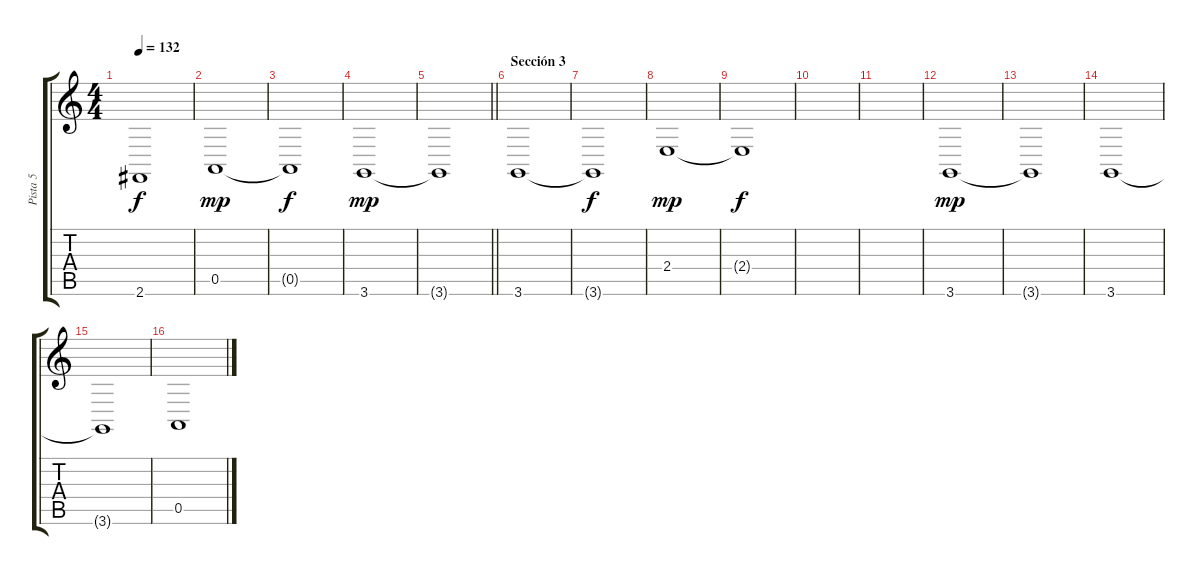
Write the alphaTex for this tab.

\track ("Pista 5" "Pista 5") {instrument stringensemble2}
\staff {score tabs}
\tuning (E4 B3 G3 D3 A2 E2) {hide}
\ts (4 4)
\tempo 132
\clef g2
\ks c
2.6{t}.1{dy f} |
0.5.1{dy mp} |
0.5{t}.1{dy f} |
3.6.1{dy mp} |
\barLineRight lightlight
3.6{t}.1 |
\section ("" "Sección 3")
3.6.1 |
3.6{t}.1{dy f} |
2.4.1{dy mp} |
2.4{t}.1{dy f} |
|
|
3.6.1{dy mp} |
3.6{t}.1 |
3.6.1 |
3.6{t}.1 |
0.5.1
